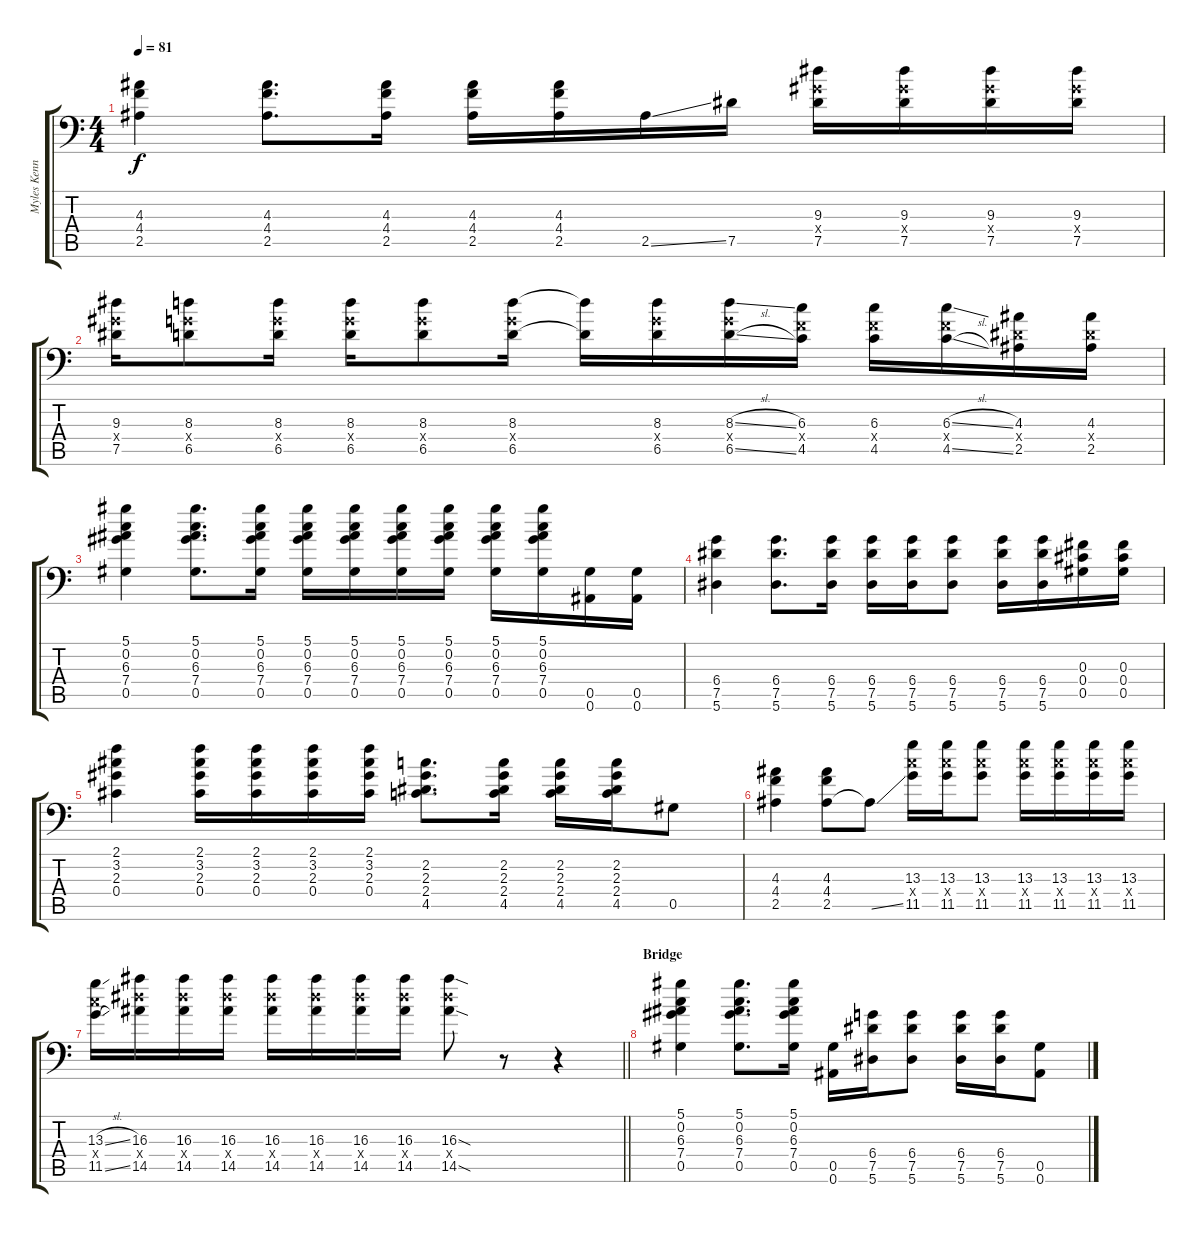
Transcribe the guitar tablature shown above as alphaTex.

\track ("Myles Kennedy" "Myles Kenn") {instrument electricguitarclean}
\staff {score tabs}
\tuning (Eb4 Bb3 Gb3 Db3 Ab2 Bb1) {hide}
\ts (4 4)
\tempo 81
\clef f4
\ks c
(4.3 4.4 2.5).4{dy f} (4.3 4.4 2.5).8{d} (4.3 4.4 2.5).16 (4.3 4.4 2.5).16 (4.3 4.4 2.5).16 2.5{ss}.16 7.5.16 (9.3 7.4{x} 7.5).16 (9.3 7.4{x} 7.5).16 (9.3 7.4{x} 7.5).16 (9.3 7.4{x} 7.5).16 |
(9.3 7.4{x} 7.5).16 (8.3 6.4{x} 6.5).8 (8.3 6.4{x} 6.5).16 (8.3 6.4{x} 6.5).16 (8.3 6.4{x} 6.5).8 (8.3 6.4{x} 6.5).16 (8.3{t} 6.5{t}).16 (8.3 6.4{x} 6.5).16 (8.3{sl} 6.4{x} 6.5{sl}).16 (6.3 4.4{x} 4.5).16 (6.3 4.4{x} 4.5).16 (6.3{sl} 4.4{x} 4.5{sl}).16 (4.3 2.4{x} 2.5).16 (4.3 2.4{x} 2.5).16 |
(5.1 0.2 6.3 7.4 0.5).4 (5.1 0.2 6.3 7.4 0.5).8{d} (5.1 0.2 6.3 7.4 0.5).16 (5.1 0.2 6.3 7.4 0.5).16 (5.1 0.2 6.3 7.4 0.5).16 (5.1 0.2 6.3 7.4 0.5).16 (5.1 0.2 6.3 7.4 0.5).16 (5.1 0.2 6.3 7.4 0.5).16 (5.1 0.2 6.3 7.4 0.5).16 (0.5 0.6).16 (0.5 0.6).16 |
(6.4 7.5 5.6).4 (6.4 7.5 5.6).8{d} (6.4 7.5 5.6).16 (6.4 7.5 5.6).16 (6.4 7.5 5.6).16 (6.4 7.5 5.6).8 (6.4 7.5 5.6).16 (6.4 7.5 5.6).16 (0.3 0.4 0.5).16 (0.3 0.4 0.5).16 |
(2.1 3.2 2.3 0.4).4 (2.1 3.2 2.3 0.4).16 (2.1 3.2 2.3 0.4).16 (2.1 3.2 2.3 0.4).16 (2.1 3.2 2.3 0.4).16 (2.2 2.3 2.4 4.5).8{d} (2.2 2.3 2.4 4.5).16 (2.2 2.3 2.4 4.5).16 (2.2 2.3 2.4 4.5).16 0.5.8 |
(4.3 4.4 2.5).4 (4.3 4.4 2.5).8 2.5{ss t}.8 (13.3 11.4{x} 11.5).16 (13.3 11.4{x} 11.5).16 (13.3 11.4{x} 11.5).8 (13.3 11.4{x} 11.5).16 (13.3 11.4{x} 11.5).16 (13.3 11.4{x} 11.5).16 (13.3 11.4{x} 11.5).16 |
\barLineRight lightlight
(13.3{sl} 11.4{x} 11.5{sl}).16 (16.3 14.4{x} 14.5).16 (16.3 14.4{x} 14.5).16 (16.3 14.4{x} 14.5).16 (16.3 14.4{x} 14.5).16 (16.3 14.4{x} 14.5).16 (16.3 14.4{x} 14.5).16 (16.3 14.4{x} 14.5).16 (16.3{sod} 14.4{x} 14.5{sod}).8 r.8 r.4 |
\section ("" "Bridge")
(5.1 0.2 6.3 7.4 0.5).4 (5.1 0.2 6.3 7.4 0.5).8{d} (5.1 0.2 6.3 7.4 0.5).16 (0.5 0.6).16 (6.4 7.5 5.6).16 (6.4 7.5 5.6).8 (6.4 7.5 5.6).16 (6.4 7.5 5.6).16 (0.5 0.6).8
